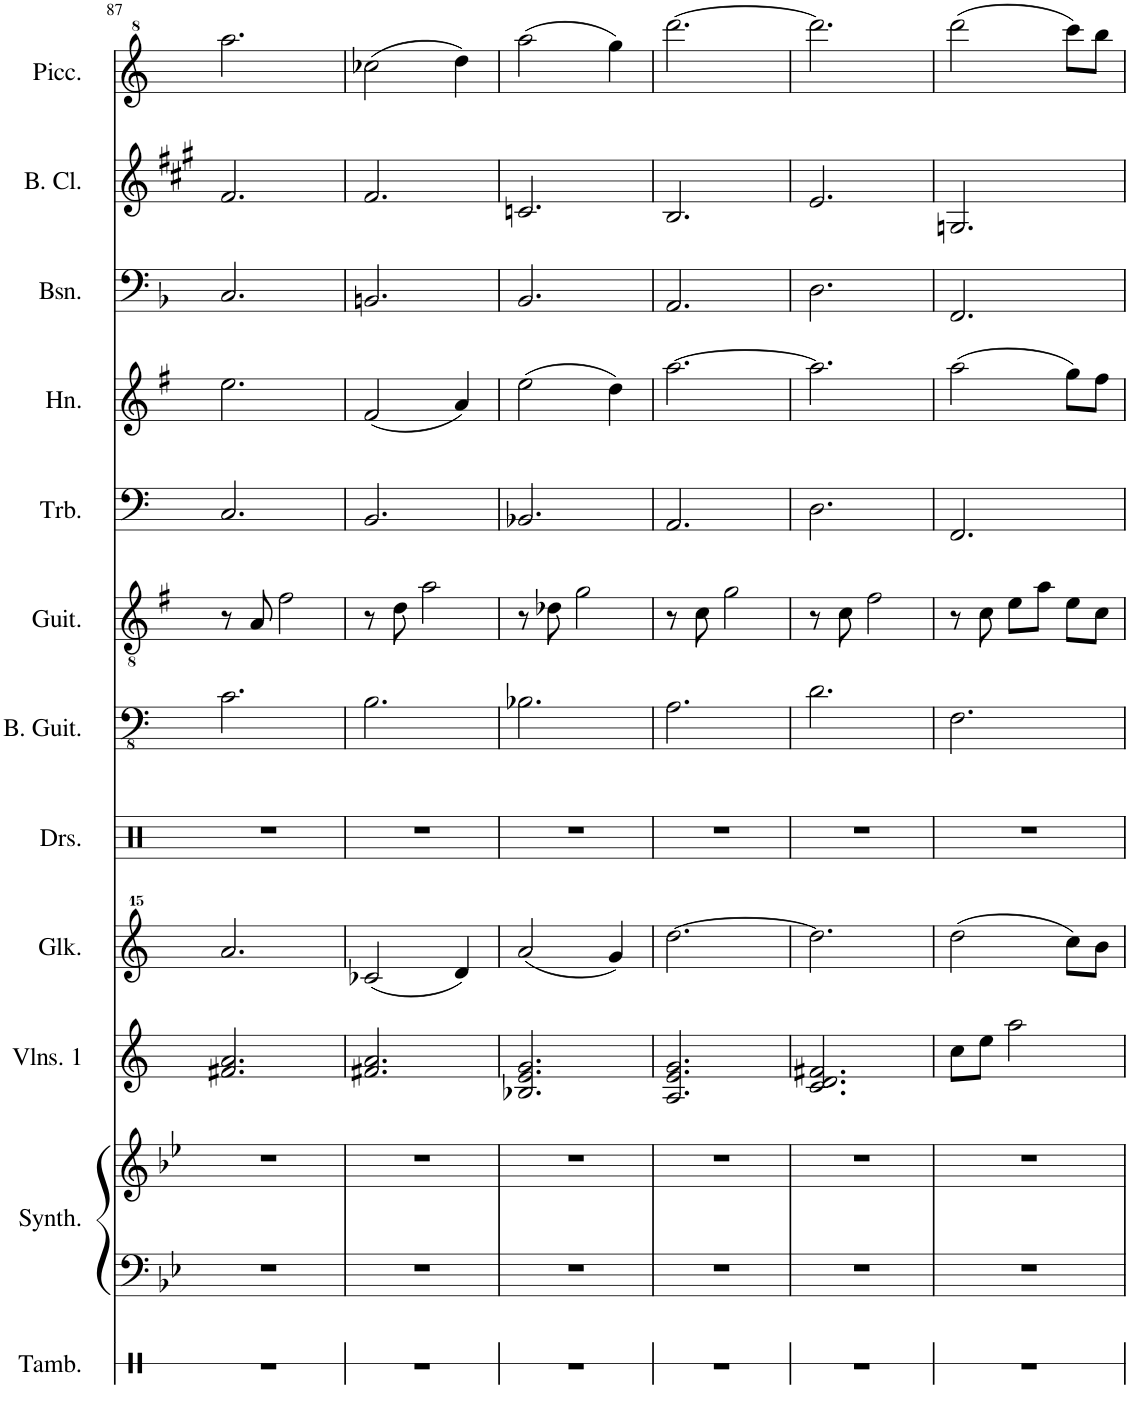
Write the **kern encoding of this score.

**kern	**kern	**kern	**kern	**kern	**kern	**kern	**kern	**kern	**kern	**kern	**kern	**kern
*part12	*part11	*part11	*part10	*part9	*part8	*part7	*part6	*part5	*part4	*part3	*part2	*part1
*staff13	*staff12	*staff11	*staff10	*staff9	*staff8	*staff7	*staff6	*staff5	*staff4	*staff3	*staff2	*staff1
*I"Tambourine	*I"Keyboard Synthesizer	*	*I"Violins 1	*I"Glockenspiel	*I"Drumset	*I"Bass Guitar	*I"Guitar	*I"Trombone	*I"Horn	*I"Bassoon	*I"Bass Clarinet	*I"Piccolo
*I'Tamb.	*I'Synth.	*	*I'Vlns. 1	*I'Glk.	*I'Drs.	*I'B. Guit.	*I'Guit.	*I'Trb.	*I'Hn.	*I'Bsn.	*I'B. Cl.	*I'Picc.
!!LO:PB:g=z
*clefX	*clefF4	*clefG2	*clefG2	*clefG^^2	*clefX	*clefFv4	*clefGv2	*clefF4	*clefG2	*clefF4	*clefG2	*clefG^2
*	*	*	*	*	*	*	*	*	*Trd4c7	*	*Trd8c14	*Trd-7c-12
*k[]	*k[b-e-]	*k[b-e-]	*k[]	*k[]	*k[]	*k[]	*k[f#]	*k[]	*k[f#]	*k[b-]	*k[f#c#g#]	*k[]
*M3/4	*M3/4	*M3/4	*M3/4	*M3/4	*M3/4	*M3/4	*M3/4	*M3/4	*M3/4	*M3/4	*M3/4	*M3/4
=87	=87	=87	=87	=87	=87	=87	=87	=87	=87	=87	=87	=87
2.r	2.r	2.r	2.f#X/ 2.a/	2.aaa/	2.r	2.C\	8r	2.C/	2.ee\	2.C/	2.f#/	2.aaa\
.	.	.	.	.	.	.	8A/	.	.	.	.	.
.	.	.	.	.	.	.	2f#\	.	.	.	.	.
=88	=88	=88	=88	=88	=88	=88	=88	=88	=88	=88	=88	=88
2.r	2.r	2.r	2.f#X/ 2.a/	(2ccc-X/	2.r	2.BB\	8r	2.BB/	(2f#/	2.BBn/	2.f#/	(2ccc-X\
.	.	.	.	.	.	.	8d\	.	.	.	.	.
.	.	.	.	.	.	.	2a\	.	.	.	.	.
.	.	.	.	4ddd/)	.	.	.	.	4a/)	.	.	4ddd\)
=89	=89	=89	=89	=89	=89	=89	=89	=89	=89	=89	=89	=89
2.r	2.r	2.r	2.B-X/ 2.e/ 2.g/	(2aaa/	2.r	2.BB-X\	8r	2.BB-X/	(2ee\	2.BB-/	2.cn/	(2aaa\
.	.	.	.	.	.	.	8d-X\	.	.	.	.	.
.	.	.	.	.	.	.	2g\	.	.	.	.	.
.	.	.	.	4ggg/)	.	.	.	.	4dd\)	.	.	4ggg\)
=90	=90	=90	=90	=90	=90	=90	=90	=90	=90	=90	=90	=90
2.r	2.r	2.r	2.A/ 2.e/ 2.g/	[2.dddd\	2.r	2.AA\	8r	2.AA/	[2.aa\	2.AA/	2.B/	[2.dddd\
.	.	.	.	.	.	.	8c\	.	.	.	.	.
.	.	.	.	.	.	.	2g\	.	.	.	.	.
=91	=91	=91	=91	=91	=91	=91	=91	=91	=91	=91	=91	=91
2.r	2.r	2.r	2.c/ 2.d/ 2.f#X/	2.dddd\]	2.r	2.D\	8r	2.D\	2.aa\]	2.D\	2.e/	2.dddd\]
.	.	.	.	.	.	.	8c\	.	.	.	.	.
.	.	.	.	.	.	.	2f#\	.	.	.	.	.
=92	=92	=92	=92	=92	=92	=92	=92	=92	=92	=92	=92	=92
2.r	2.r	2.r	8cc\L	(2dddd\	2.r	2.FF\	8r	2.FF/	(2aa\	2.FF/	2.Gn/	(2dddd\
.	.	.	8ee\J	.	.	.	8c\	.	.	.	.	.
.	.	.	2aa\	.	.	.	8e\L	.	.	.	.	.
.	.	.	.	.	.	.	8a\J	.	.	.	.	.
.	.	.	.	8cccc\L)	.	.	8e\L	.	8gg\L)	.	.	8cccc\L)
.	.	.	.	8bbb\J	.	.	8c\J	.	8ff#\J	.	.	8bbb\J
=	=	=	=	=	=	=	=	=	=	=	=	=
*-	*-	*-	*-	*-	*-	*-	*-	*-	*-	*-	*-	*-
